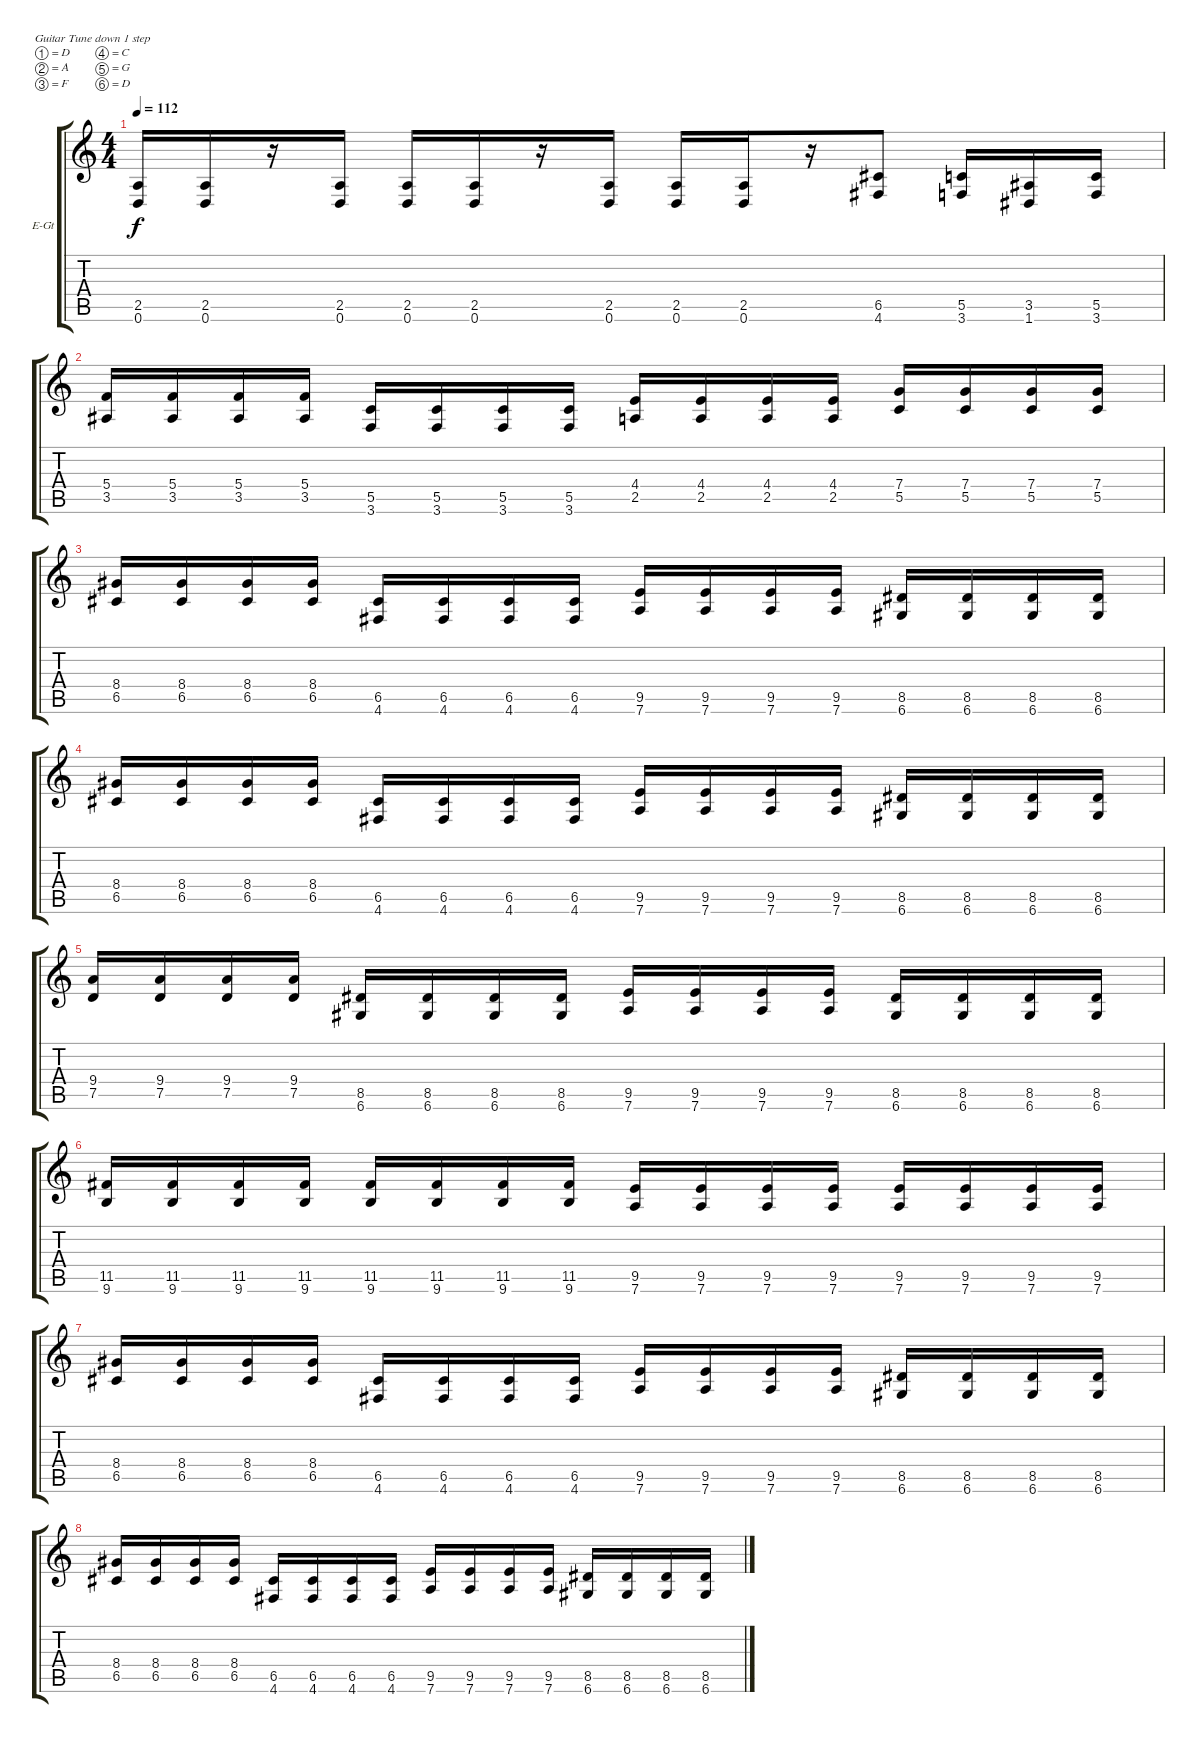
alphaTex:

\bracketExtendMode groupsimilarinstruments
\firstSystemTrackNameOrientation horizontal
\otherSystemsTrackNameOrientation horizontal
\track ("Gian" "E-Gt") {instrument distortionguitar}
\staff {score tabs}
\tuning (D4 A3 F3 C3 G2 D2)
\ts (4 4)
\tempo 112
\clef g2
\ks c
(2.5 0.6).16{dy f} (2.5 0.6).16 r.16 (2.5 0.6).16 (2.5 0.6).16 (2.5 0.6).16 r.16 (2.5 0.6).16 (2.5 0.6).16 (2.5 0.6).16 r.16 (6.5 4.6).8 (5.5 3.6).16 (3.5 1.6).16 (5.5 3.6).16 |
(5.4 3.5).16 (5.4 3.5).16 (5.4 3.5).16 (5.4 3.5).16 (5.5 3.6).16 (5.5 3.6).16 (5.5 3.6).16 (5.5 3.6).16 (4.4 2.5).16 (4.4 2.5).16 (4.4 2.5).16 (4.4 2.5).16 (7.4 5.5).16 (7.4 5.5).16 (7.4 5.5).16 (7.4 5.5).16 |
(8.4 6.5).16 (8.4 6.5).16 (8.4 6.5).16 (8.4 6.5).16 (6.5 4.6).16 (6.5 4.6).16 (6.5 4.6).16 (6.5 4.6).16 (9.5 7.6).16 (9.5 7.6).16 (9.5 7.6).16 (9.5 7.6).16 (8.5 6.6).16 (8.5 6.6).16 (8.5 6.6).16 (8.5 6.6).16 |
(8.4 6.5).16 (8.4 6.5).16 (8.4 6.5).16 (8.4 6.5).16 (6.5 4.6).16 (6.5 4.6).16 (6.5 4.6).16 (6.5 4.6).16 (9.5 7.6).16 (9.5 7.6).16 (9.5 7.6).16 (9.5 7.6).16 (8.5 6.6).16 (8.5 6.6).16 (8.5 6.6).16 (8.5 6.6).16 |
(9.4 7.5).16 (9.4 7.5).16 (9.4 7.5).16 (9.4 7.5).16 (8.5 6.6).16 (8.5 6.6).16 (8.5 6.6).16 (8.5 6.6).16 (9.5 7.6).16 (9.5 7.6).16 (9.5 7.6).16 (9.5 7.6).16 (8.5 6.6).16 (8.5 6.6).16 (8.5 6.6).16 (8.5 6.6).16 |
(11.5 9.6).16 (11.5 9.6).16 (11.5 9.6).16 (11.5 9.6).16 (11.5 9.6).16 (11.5 9.6).16 (11.5 9.6).16 (11.5 9.6).16 (9.5 7.6).16 (9.5 7.6).16 (9.5 7.6).16 (9.5 7.6).16 (9.5 7.6).16 (9.5 7.6).16 (9.5 7.6).16 (9.5 7.6).16 |
(8.4 6.5).16 (8.4 6.5).16 (8.4 6.5).16 (8.4 6.5).16 (6.5 4.6).16 (6.5 4.6).16 (6.5 4.6).16 (6.5 4.6).16 (9.5 7.6).16 (9.5 7.6).16 (9.5 7.6).16 (9.5 7.6).16 (8.5 6.6).16 (8.5 6.6).16 (8.5 6.6).16 (8.5 6.6).16 |
(8.4 6.5).16 (8.4 6.5).16 (8.4 6.5).16 (8.4 6.5).16 (6.5 4.6).16 (6.5 4.6).16 (6.5 4.6).16 (6.5 4.6).16 (9.5 7.6).16 (9.5 7.6).16 (9.5 7.6).16 (9.5 7.6).16 (8.5 6.6).16 (8.5 6.6).16 (8.5 6.6).16 (8.5 6.6).16
